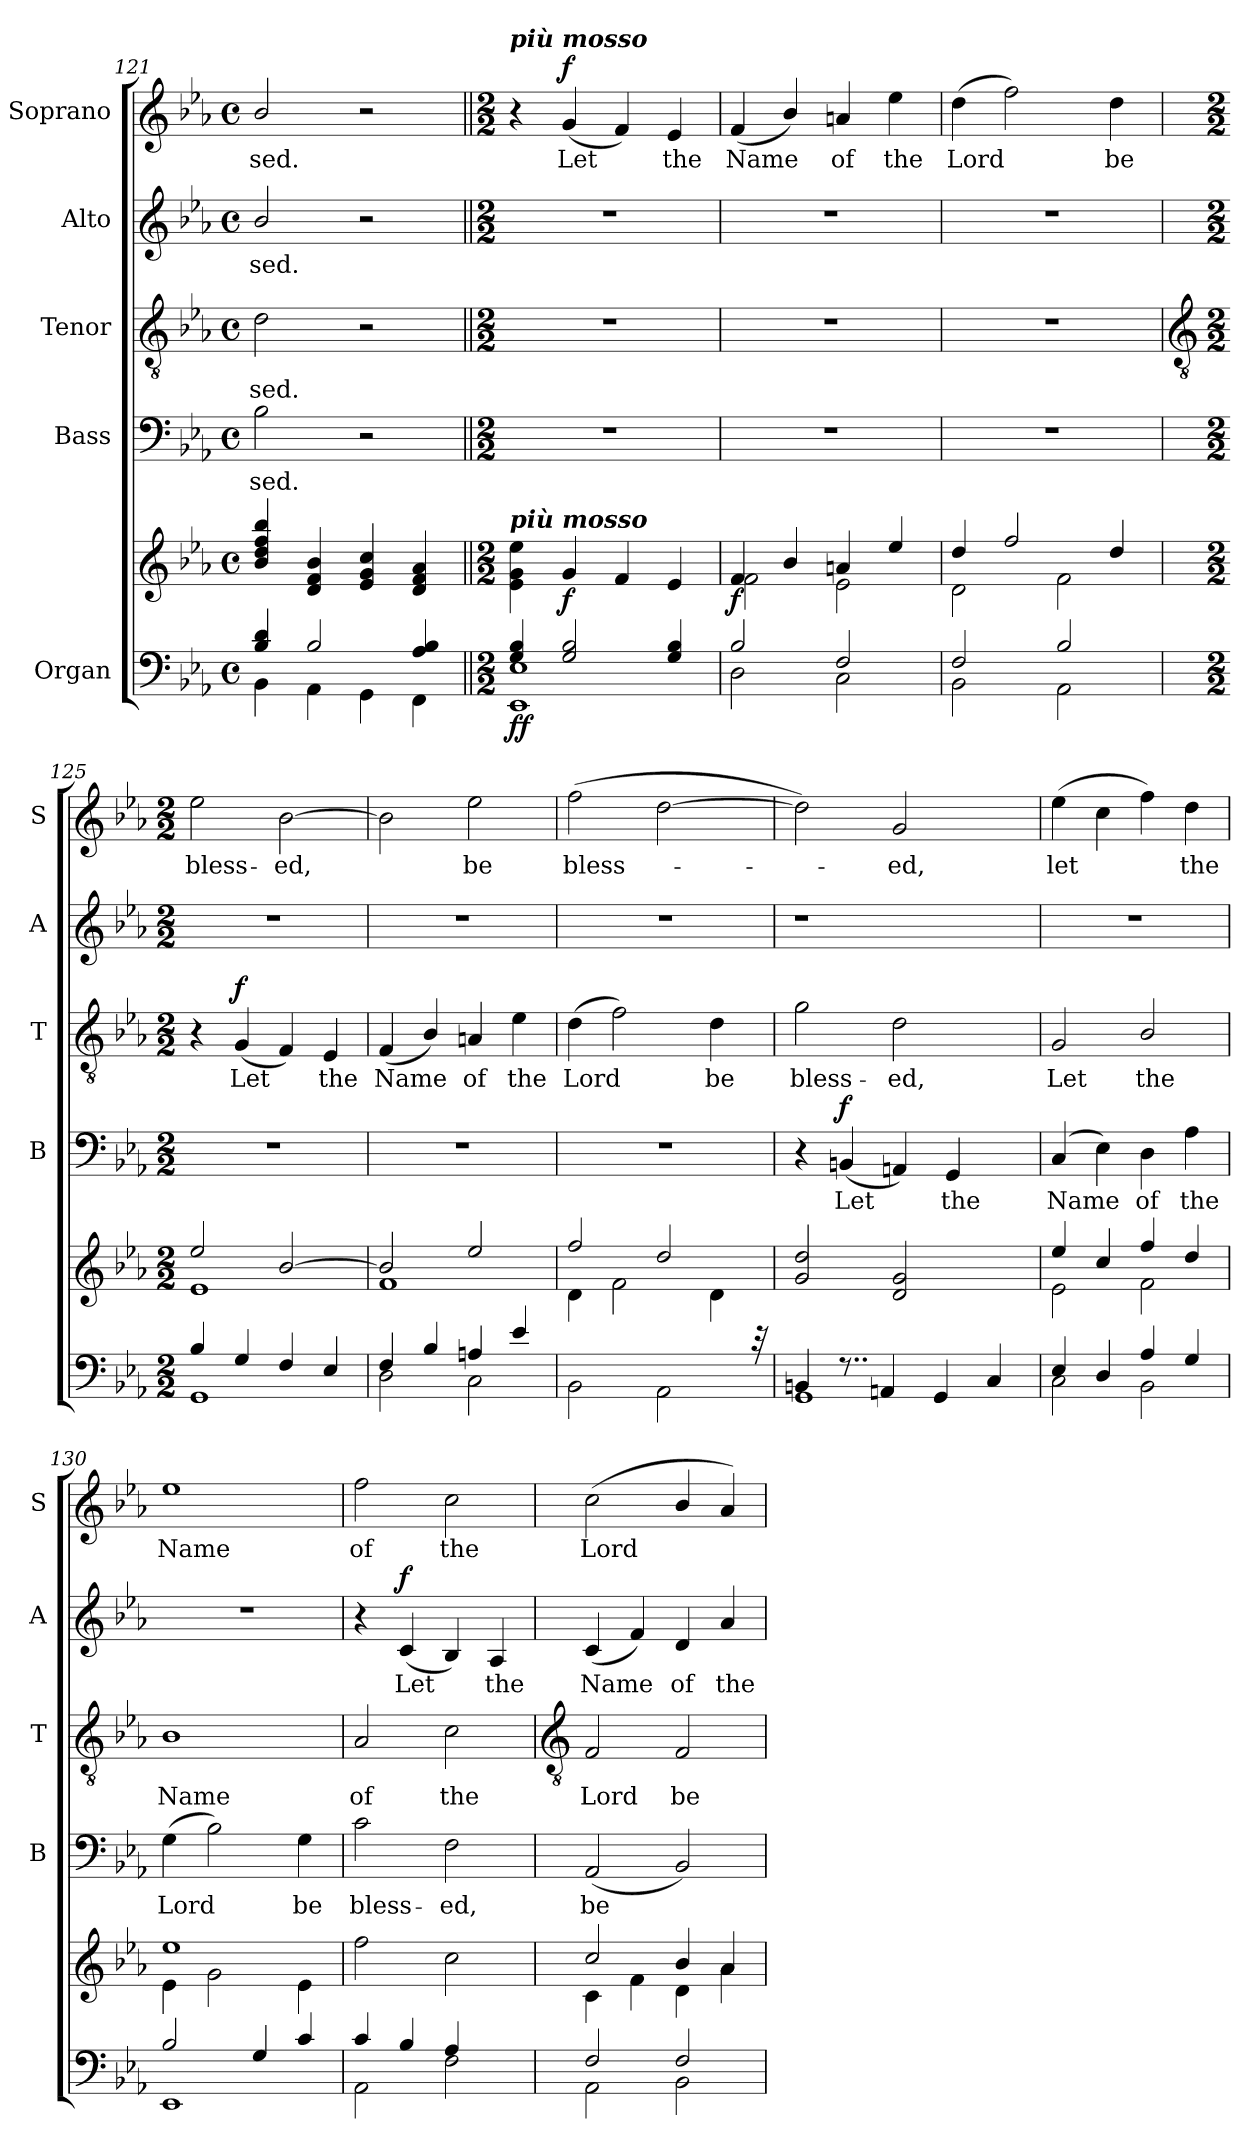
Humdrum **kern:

**kern	**kern	**dynam	**kern	**text	**dynam	**kern	**text	**dynam	**kern	**text	**dynam	**kern	**text	**dynam
*part5	*part5	*part5	*part4	*part4	*part4	*part3	*part3	*part3	*part2	*part2	*part2	*part1	*part1	*part1
*staff6	*staff5	*staff5/6	*staff4	*staff4	*staff4	*staff3	*staff3	*staff3	*staff2	*staff2	*staff2	*staff1	*staff1	*staff1
*I"Organ	*	*	*I"Bass	*	*	*I"Tenor	*	*	*I"Alto	*	*	*I"Soprano	*	*
*	*	*	*I'B	*	*	*I'T	*	*	*I'A	*	*	*I'S	*	*
*clefF4	*clefG2	*	*clefF4	*	*	*clefGv2	*	*	*clefG2	*	*	*clefG2	*	*
*k[b-e-a-]	*k[b-e-a-]	*	*k[b-e-a-]	*	*	*k[b-e-a-]	*	*	*k[b-e-a-]	*	*	*k[b-e-a-]	*	*
*E-:	*E-:	*	*E-:	*	*	*E-:	*	*	*E-:	*	*	*E-:	*	*
*M4/4	*M4/4	*	*M4/4	*	*	*M4/4	*	*	*M4/4	*	*	*M4/4	*	*
*met(c)	*met(c)	*	*met(c)	*	*	*met(c)	*	*	*met(c)	*	*	*met(c)	*	*
=121	=121	=121	=121	=121	=121	=121	=121	=121	=121	=121	=121	=121	=121	=121
*^	*^	*	*	*	*	*	*	*	*	*	*	*	*	*
!	!	!	!	!	!	!LO:LY:b	!	!	!LO:LY:b	!	!	!LO:LY:b	!	!	!LO:LY:b	!
4B-/ 4d/	4BB-\	4b- 4dd 4ff 4bb-	1ryy	.	2B-	-sed.	.	2d	sed.	.	2b-/	-sed.	.	2b-/	-sed.	.
2B-/	4AA-\	4d 4f 4b-	.	.	.	.	.	.	.	.	.	.	.	.	.	.
.	4GG\	4e- 4g 4cc	.	.	2r	.	.	2r	.	.	2r	.	.	2r	.	.
4A-/ 4B-/	4FF\	4d 4f 4a-	.	.	.	.	.	.	.	.	.	.	.	.	.	.
=122||	=122||	=122||	=122||	=122||	=122||	=122||	=122||	=122||	=122||	=122||	=122||	=122||	=122||	=122||	=122||	=122||
*M2/2	*	*M2/2	*	*	*M2/2	*	*	*M2/2	*	*	*M2/2	*	*	*M2/2	*	*
*	*	*MM184	*	*	*	*	*	*	*	*	*	*	*	*	*	*
!	!	!	!	!	!	!	!	!	!	!	!	!	!	!LO:TX:a:Bi:t=più mosso	!	!
!	!	!LO:TX:a:Bi:t=più mosso	!	!	!	!	!	!	!	!	!	!	!	!	!	!
!	!	!	!	!LO:DY:b=2	!	!	!	!	!	!	!	!	!	!	!	!
!	!	!	!	!LO:DY:n=1:b=2	!	!	!	!	!	!	!	!	!	!	!	!
4G/ 4B-/	1EE-\ 1E-\	4e-\ 4g\ 4ee-\	1ryy	f f	1r	.	.	1r	.	.	1r	.	.	4r	.	.
!	!	!	!	!LO:DY:n=2:b	!	!	!	!	!	!	!	!	!	!	!LO:LY:b	!LO:DY:b
2G/ 2B-/	.	4g	.	f	.	.	.	.	.	.	.	.	.	(<4g	Let	f
.	.	4f	.	.	.	.	.	.	.	.	.	.	.	4f)	.	.
!	!	!	!	!	!	!	!	!	!	!	!	!	!	!	!LO:LY:b	!
4G/ 4B-/	.	4e-	.	.	.	.	.	.	.	.	.	.	.	4e-	the	.
=123	=123	=123	=123	=123	=123	=123	=123	=123	=123	=123	=123	=123	=123	=123	=123	=123
!	!	!	!	!LO:DY:b	!	!	!	!	!	!	!	!	!	!	!LO:LY:b	!
2B-/	2D\	4f	2f\	f	1r	.	.	1r	.	.	1r	.	.	(<4f	Name	.
.	.	4b-/	.	.	.	.	.	.	.	.	.	.	.	4b-/)	.	.
!	!	!	!	!	!	!	!	!	!	!	!	!	!	!	!LO:LY:b	!
2F/	2C\	4an	2e-\	.	.	.	.	.	.	.	.	.	.	4an	of	.
!	!	!	!	!	!	!	!	!	!	!	!	!	!	!	!LO:LY:b	!
.	.	4ee-/	.	.	.	.	.	.	.	.	.	.	.	4ee-	the	.
=124	=124	=124	=124	=124	=124	=124	=124	=124	=124	=124	=124	=124	=124	=124	=124	=124
!	!	!	!	!	!	!	!	!	!	!	!	!	!	!	!LO:LY:b	!
2F/	2BB-\	4dd/	2d\	.	1r	.	.	1r	.	.	1r	.	.	(>4dd	Lord	.
.	.	2ff/	.	.	.	.	.	.	.	.	.	.	.	2ff)	.	.
2B-/	2AA-\	.	2f\	.	.	.	.	.	.	.	.	.	.	.	.	.
!	!	!	!	!	!	!	!	!	!	!	!	!	!	!	!LO:LY:b	!
.	.	4dd/	.	.	.	.	.	.	.	.	.	.	.	4dd	be	.
!!LO:LB:g=z
=125	=125	=125	=125	=125	=125	=125	=125	=125	=125	=125	=125	=125	=125	=125	=125	=125
*	*	*	*	*	*	*	*	*clefGv2	*	*	*	*	*	*	*	*
*M2/2	*	*M2/2	*	*	*M2/2	*	*	*M2/2	*	*	*M2/2	*	*	*M2/2	*	*
!	!	!	!	!	!	!	!	!	!	!	!	!	!	!	!LO:LY:b	!
4B-/	1GG\	2ee-/	1e-\	.	1r	.	.	4r	.	.	1r	.	.	2ee-	bless-	.
!	!	!	!	!	!	!	!	!	!LO:LY:b	!LO:DY:b	!	!	!	!	!	!
4G/	.	.	.	.	.	.	.	(<4G	Let	f	.	.	.	.	.	.
!	!	!	!	!	!	!	!	!	!	!	!	!	!	!	!LO:LY:b	!
4F/	.	[2b-/	.	.	.	.	.	4F)	.	.	.	.	.	[2b-	-ed,	.
!	!	!	!	!	!	!	!	!	!LO:LY:b	!	!	!	!	!	!	!
4E-/	.	.	.	.	.	.	.	4E-	the	.	.	.	.	.	.	.
=126	=126	=126	=126	=126	=126	=126	=126	=126	=126	=126	=126	=126	=126	=126	=126	=126
!	!	!	!	!	!	!	!	!	!LO:LY:b	!	!	!	!	!	!	!
4F/	2D\	2b-/]	1f\	.	1r	.	.	(<4F	Name	.	1r	.	.	2b-]	.	.
4B-/	.	.	.	.	.	.	.	4B-/)	.	.	.	.	.	.	.	.
!	!	!	!	!	!	!	!	!	!LO:LY:b	!	!	!	!	!	!LO:LY:b	!
4An/	2C\	2ee-/	.	.	.	.	.	4An	of	.	.	.	.	2ee-	be	.
!	!	!	!	!	!	!	!	!	!LO:LY:b	!	!	!	!	!	!	!
4e-/	.	.	.	.	.	.	.	4e-	the	.	.	.	.	.	.	.
=127	=127	=127	=127	=127	=127	=127	=127	=127	=127	=127	=127	=127	=127	=127	=127	=127
!	!	!	!	!	!	!	!	!	!LO:LY:b	!	!	!	!	!	!LO:LY:b	!
2ryy	2BB-\	2ff/	4d\	.	1r	.	.	(>4d	Lord	.	1r	.	.	(>2ff	bless-	.
.	.	.	2f\	.	.	.	.	2f)	.	.	.	.	.	.	.	.
32ryy	2AA-\	2dd/	.	.	.	.	.	.	.	.	.	.	.	[2dd	.	.
!LO:N:vis=4...	!	!	!	!	!	!	!	!	!	!	!	!	!	!	!	!
4..ryy	.	.	.	.	.	.	.	.	.	.	.	.	.	.	.	.
!	!	!	!	!	!	!	!	!	!LO:LY:b	!	!	!	!	!	!	!
.	.	.	4d\	.	.	.	.	4d	be	.	.	.	.	.	.	.
32r	.	.	.	.	.	.	.	.	.	.	.	.	.	.	.	.
=128	=128	=128	=128	=128	=128	=128	=128	=128	=128	=128	=128	=128	=128	=128	=128	=128
!	!	!	!	!	!	!	!	!	!LO:LY:b	!	!	!	!	!	!	!
4BBn/	1GG\	2g/ 2dd/	1ryy	.	4r	.	.	2g	bless-	.	1r	.	.	2dd])	.	.
!	!	!	!	!	!	!LO:LY:b	!LO:DY:b	!	!	!	!	!	!	!	!	!
8..r	.	.	.	.	(<4BBn	Let	f	.	.	.	.	.	.	.	.	.
4AAn/	.	.	.	.	.	.	.	.	.	.	.	.	.	.	.	.
!	!	!	!	!	!	!	!	!	!LO:LY:b	!	!	!	!	!	!LO:LY:b	!
.	.	2d/ 2g/	.	.	4AAn)	.	.	2d	-ed,	.	.	.	.	2g	ed,	.
4GG/	.	.	.	.	.	.	.	.	.	.	.	.	.	.	.	.
!	!	!	!	!	!	!LO:LY:b	!	!	!	!	!	!	!	!	!	!
.	.	.	.	.	4GG	the	.	.	.	.	.	.	.	.	.	.
4C/	.	.	.	.	.	.	.	.	.	.	.	.	.	.	.	.
.	8..ryy	8..ryy	8..ryy	.	8..ryy	.	.	8..ryy	.	.	8..ryy	.	.	8..ryy	.	.
=129	=129	=129	=129	=129	=129	=129	=129	=129	=129	=129	=129	=129	=129	=129	=129	=129
!	!	!	!	!	!	!LO:LY:b	!	!	!LO:LY:b	!	!	!	!	!	!LO:LY:b	!
4E-/	2C\	4ee-/	2e-\	.	(<4C	Name	.	2G	Let	.	1r	.	.	(>4ee-	let	.
4D/	.	4cc/	.	.	4E-)	.	.	.	.	.	.	.	.	4cc	.	.
!	!	!	!	!	!	!LO:LY:b	!	!	!LO:LY:b	!	!	!	!	!	!	!
4A-/	2BB-\	4ff/	2f\	.	4D	of	.	2B-/	the	.	.	.	.	4ff)	.	.
!	!	!	!	!	!	!LO:LY:b	!	!	!	!	!	!	!	!	!LO:LY:b	!
4G/	.	4dd/	.	.	4A-	the	.	.	.	.	.	.	.	4dd	the	.
=130	=130	=130	=130	=130	=130	=130	=130	=130	=130	=130	=130	=130	=130	=130	=130	=130
!	!	!	!	!	!	!LO:LY:b	!	!	!LO:LY:b	!	!	!	!	!	!LO:LY:b	!
2B-/	1EE-\	1ee-/	4e-\	.	(>4G	Lord	.	1B-	Name	.	1r	.	.	1ee-	Name	.
.	.	.	2g\	.	2B-)	.	.	.	.	.	.	.	.	.	.	.
4G/	.	.	.	.	.	.	.	.	.	.	.	.	.	.	.	.
!	!	!	!	!	!	!LO:LY:b	!	!	!	!	!	!	!	!	!	!
4c/	.	.	4e-\	.	4G	be	.	.	.	.	.	.	.	.	.	.
=131	=131	=131	=131	=131	=131	=131	=131	=131	=131	=131	=131	=131	=131	=131	=131	=131
!	!	!	!	!	!	!LO:LY:b	!	!	!LO:LY:b	!	!	!	!	!	!LO:LY:b	!
4c/	2AA-\	2ff\	1ryy	.	2c	bless-	.	2A-	of	.	4r	.	.	2ff	of	.
!	!	!	!	!	!	!	!	!	!	!	!	!LO:LY:b	!LO:DY:b	!	!	!
4B-/	.	.	.	.	.	.	.	.	.	.	(<4c	Let	f	.	.	.
!	!	!	!	!	!	!LO:LY:b	!	!	!LO:LY:b	!	!	!	!	!	!LO:LY:b	!
4A-/	2F\	2cc\	.	.	2F	-ed,	.	2c	the	.	4B-)	.	.	2cc	the	.
!	!	!	!	!	!	!	!	!	!	!	!	!LO:LY:b	!	!	!	!
4ryy	.	.	.	.	.	.	.	.	.	.	4A-	the	.	.	.	.
!!LO:LB:g=z
=132	=132	=132	=132	=132	=132	=132	=132	=132	=132	=132	=132	=132	=132	=132	=132	=132
*	*	*	*	*	*	*	*	*clefGv2	*	*	*	*	*	*	*	*
!	!	!	!	!	!	!LO:LY:b	!	!	!LO:LY:b	!	!	!LO:LY:b	!	!	!LO:LY:b	!
2F/	2AA-\	2cc/	4c\	.	(<2AA-	be	.	2F	Lord	.	(<4c	Name	.	(<2cc	Lord	.
.	.	.	4f\	.	.	.	.	.	.	.	4f)	.	.	.	.	.
!	!	!	!	!	!	!	!	!	!LO:LY:b	!	!	!LO:LY:b	!	!	!	!
2F/	2BB-\	4b-/	4d\	.	2BB-)	.	.	2F	be	.	4d	of	.	4b-/	.	.
!	!	!	!	!	!	!	!	!	!	!	!	!LO:LY:b	!	!	!	!
.	.	4a-/	4a-\	.	.	.	.	.	.	.	4a-	the	.	4a-)	.	.
*v	*v	*	*	*	*	*	*	*	*	*	*	*	*	*	*	*
*	*v	*v	*	*	*	*	*	*	*	*	*	*	*	*	*
=	=	=	=	=	=	=	=	=	=	=	=	=	=	=
*-	*-	*-	*-	*-	*-	*-	*-	*-	*-	*-	*-	*-	*-	*-
